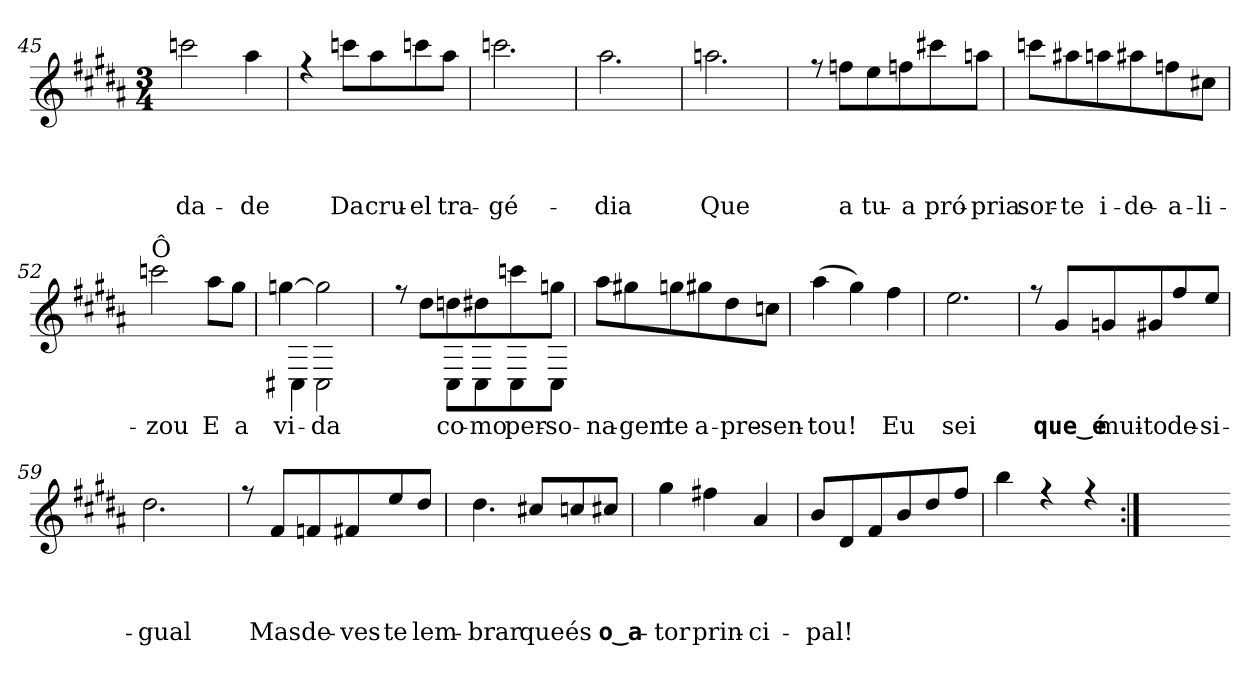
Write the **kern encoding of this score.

**kern	**text
*part1	*part1
*staff1	*staff1
*I'Cl	*
*clefG2	*
*ITrd1c2	*
*k[f#c#g#]	*
*A:	*
*M3/4	*
=45	=45
!	!LO:LY:b
*^	*
2bb-X\	2.E-X/yy	-da-
!	!	!LO:LY:b
4gg#\	.	-de
=46	=46	=46
4ree	2.D/yy	.
!	!	!LO:LY:b
8bb-X\L	.	Da
!	!	!LO:LY:b
8gg#\	.	cru-
!	!	!LO:LY:b
8bb-X\	.	-el
!	!	!LO:LY:b
8gg#\J	.	tra-
!!LO:LB:g=z	!!
=47	=47	=47
!	!	!LO:LY:b
2.bb-X\	2.E-X/yy	-gé-
=48	=48	=48
!	!	!LO:LY:b
2.gg#\	2.Cn/yy	-dia
=49	=49	=49
!	!	!LO:LY:b
2.ggn\	2.BB-X/yy	Que
=50	=50	=50
8ree	2.EE-X/yy	.
!	!	!LO:LY:b
8ee-X\L	.	a
!	!	!LO:LY:b
8dd\	.	tu-
!	!	!LO:LY:b
8ee-X\	.	-a
!	!	!LO:LY:b
8bbn\	.	pró-
!	!	!LO:LY:b
8ggn\J	.	-pria
=51	=51	=51
!	!	!LO:LY:b
8bb-X\L	2.GG#X/yy	sor-
!	!	!LO:LY:b
8gg#X\	.	-te
!	!	!LO:LY:b
8ggn\	.	i-
!	!	!LO:LY:b
8gg#X\	.	-de-
!	!	!LO:LY:b
8ee-X\	.	-a-
!	!	!LO:LY:b
8bn\J	.	-li-
!!LO:LB:g=z	!!
=52	=52	=52
!LO:TX:a:t=Ô	!	!
!	!	!LO:LY:b
2bb-X\	2.GG#/yy	-zou
!	!	!LO:LY:b
8gg#\L	.	E
!	!	!LO:LY:b
8ff#\J	.	a
*v	*v	*
=53	=53
!	!LO:LY:b
*^	*
*	*^	*
[>4ffn\	2.C#/yy	4BBn!\	vi-
!	!	!	!LO:LY:b
2ff\]	.	2BB!\	-da
=54	=54	=54	=54
8r	2.BBn/yy	4ryy	.
8cc#\L	.	.	.
!	!	!	!LO:LY:b
8ccn\	.	8BB!\L	co-
!	!	!	!LO:LY:b
8cc#X\	.	8BB!\	-mo
!	!	!	!LO:LY:b
8bb-X\	.	8BB!\	per-
!	!	!	!LO:LY:b
8ffn\J	.	8BB!\J	-so-
*v	*v	*v	*
=55	=55
*^	*
*	*^	*
!	!	!	!LO:LY:b
*	*v	*v	*
8gg#\L	2.BB-X/yy	-na-
!	!	!LO:LY:b
8ff#X\	.	-gem
!	!	!LO:LY:b
8ffn\	.	te
!	!	!LO:LY:b
8ff#X\	.	a-
!	!	!LO:LY:b
8cc#\	.	-pre-
!	!	!LO:LY:b
8b-X\J	.	-sen-
!!LO:LB:g=z	!!
=56	=56	=56
!	!	!LO:LY:b
(>4gg#\	2.FF#X/yy	-tou!
4ff#\)	.	.
!	!	!LO:LY:b
4ee\	.	Eu
=57	=57	=57
!	!	!LO:LY:b
2.dd\	2.BBn/yy	sei
=58	=58	=58
8ree	2.GG#/yy	.
!	!	!LO:LY:b
8f#/L	.	que‿é
!	!	!LO:LY:b
8fn/	.	mui-
!	!	!LO:LY:b
8f#X/	.	-to
!	!	!LO:LY:b
8ee/	.	de-
!	!	!LO:LY:b
8dd/J	.	-si-
=59	=59	=59
!	!	!LO:LY:b
2.cc#\	2.AA/yy	-gual
=60	=60	=60
8ree	2.FF#/yy	.
!	!	!LO:LY:b
8e/L	.	Mas
!	!	!LO:LY:b
8e-X/	.	de-
!	!	!LO:LY:b
8en/	.	-ves
!	!	!LO:LY:b
8dd/	.	te
!	!	!LO:LY:b
8cc#/J	.	lem-
!!LO:LB:g=z	!!
=61	=61	=61
!	!	!LO:LY:b
4.cc#\	2.BBn/yy	-brar
!	!	!LO:LY:b
8bn/L	.	que
!	!	!LO:LY:b
8b-X/	.	és
!	!	!LO:LY:b
8bn/J	.	o‿a-
=62	=62	=62
!	!	!LO:LY:b
4ff#\	2.EEn/yy	-tor
!	!	!LO:LY:b
4een\	.	prin-
!	!	!LO:LY:b
4g#/	.	-ci-
=63	=63	=63
!	!	!LO:LY:b
8a/L	2.AA/yy	-pal!
8c#/	.	.
8e/	.	.
8a/	.	.
8cc#/	.	.
8ee/J	.	.
=64	=64	=64
4aa\	2.AA/yy	.
4ree	.	.
4ree	.	.
*v	*v	*
=65:|!	=65:|!
2.ryy	.
=-	=-
*-	*-
